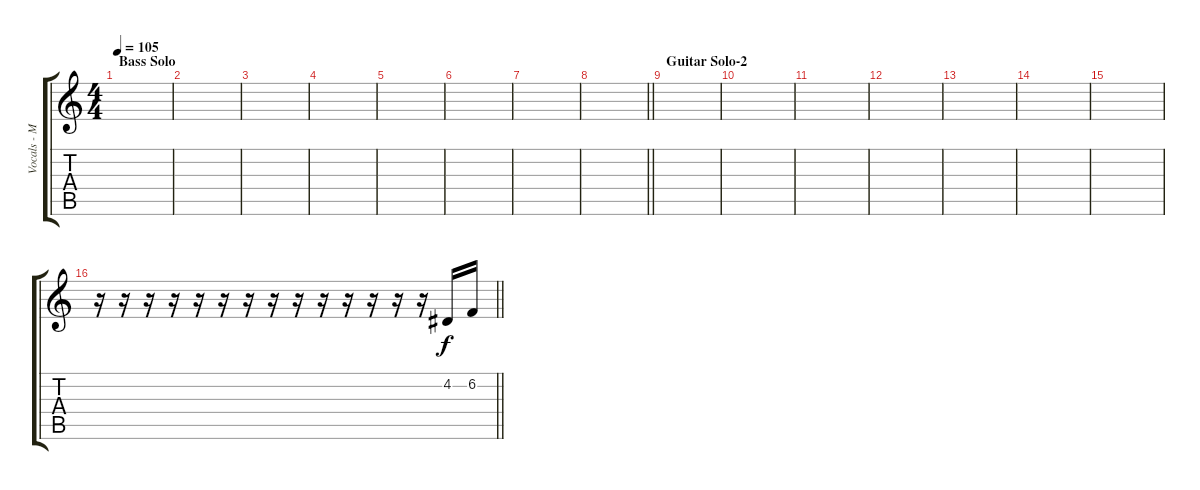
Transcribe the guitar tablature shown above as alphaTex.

\track ("Vocals - Mizan" "Vocals - M") {instrument trumpet}
\staff {score tabs}
\tuning (E4 B3 G3 D3 A2 E2) {hide}
\ts (4 4)
\section ("" "Bass Solo")
\tempo 105
\clef g2
\ks c
|
|
|
|
|
|
|
\barLineRight lightlight
|
\section ("" "Guitar Solo-2")
|
|
|
|
|
|
|
\barLineRight lightlight
r.16 r.16 r.16 r.16 r.16 r.16 r.16 r.16 r.16 r.16 r.16 r.16 r.16 r.16 4.2.16 6.2.16
